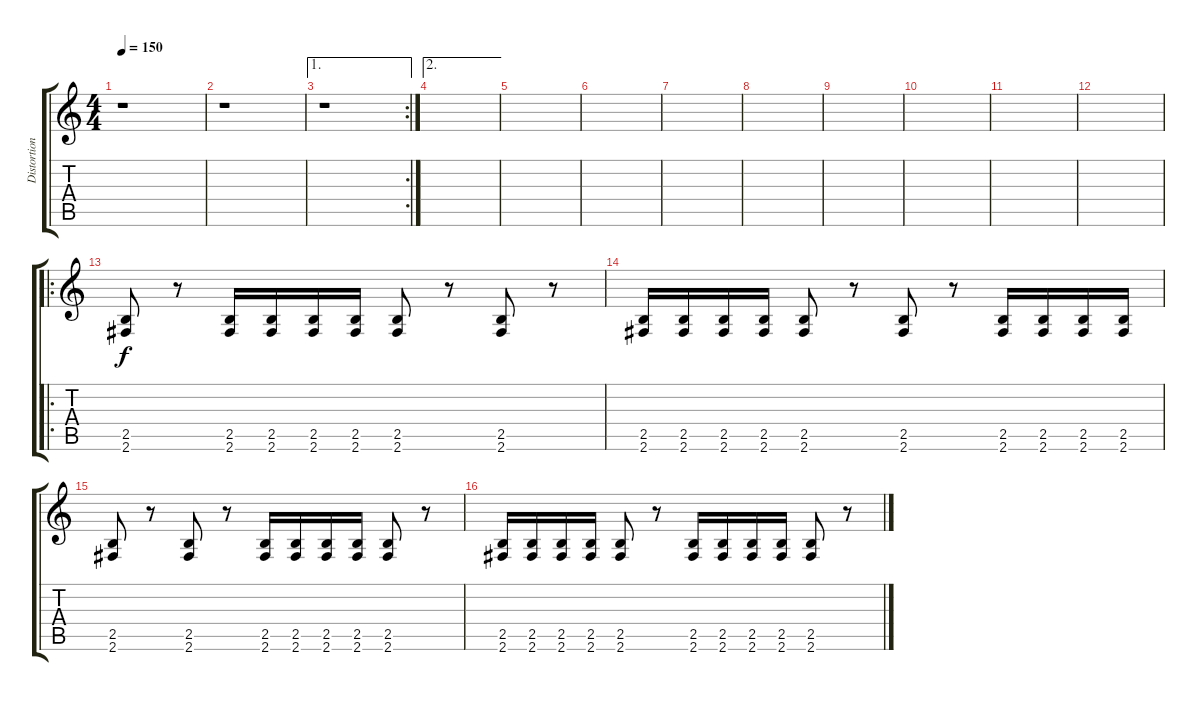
\track ("Distortion Guitar 3" "Distortion") {instrument distortionguitar}
\staff {score tabs}
\tuning (E4 B3 G3 D3 A2 E2) {hide}
\ts (4 4)
\tempo 150
\clef g2
\ks c
r.1{dy f} |
r.1 |
\ae 1
\rc 2
r.1 |
\ae 2
|
|
|
|
|
|
|
|
|
\ro
(2.5 2.6).8 r.8 (2.5 2.6).16 (2.5 2.6).16 (2.5 2.6).16 (2.5 2.6).16 (2.5 2.6).8 r.8 (2.5 2.6).8 r.8 |
(2.5 2.6).16 (2.5 2.6).16 (2.5 2.6).16 (2.5 2.6).16 (2.5 2.6).8 r.8 (2.5 2.6).8 r.8 (2.5 2.6).16 (2.5 2.6).16 (2.5 2.6).16 (2.5 2.6).16 |
(2.5 2.6).8 r.8 (2.5 2.6).8 r.8 (2.5 2.6).16 (2.5 2.6).16 (2.5 2.6).16 (2.5 2.6).16 (2.5 2.6).8 r.8 |
(2.5 2.6).16 (2.5 2.6).16 (2.5 2.6).16 (2.5 2.6).16 (2.5 2.6).8 r.8 (2.5 2.6).16 (2.5 2.6).16 (2.5 2.6).16 (2.5 2.6).16 (2.5 2.6).8 r.8
